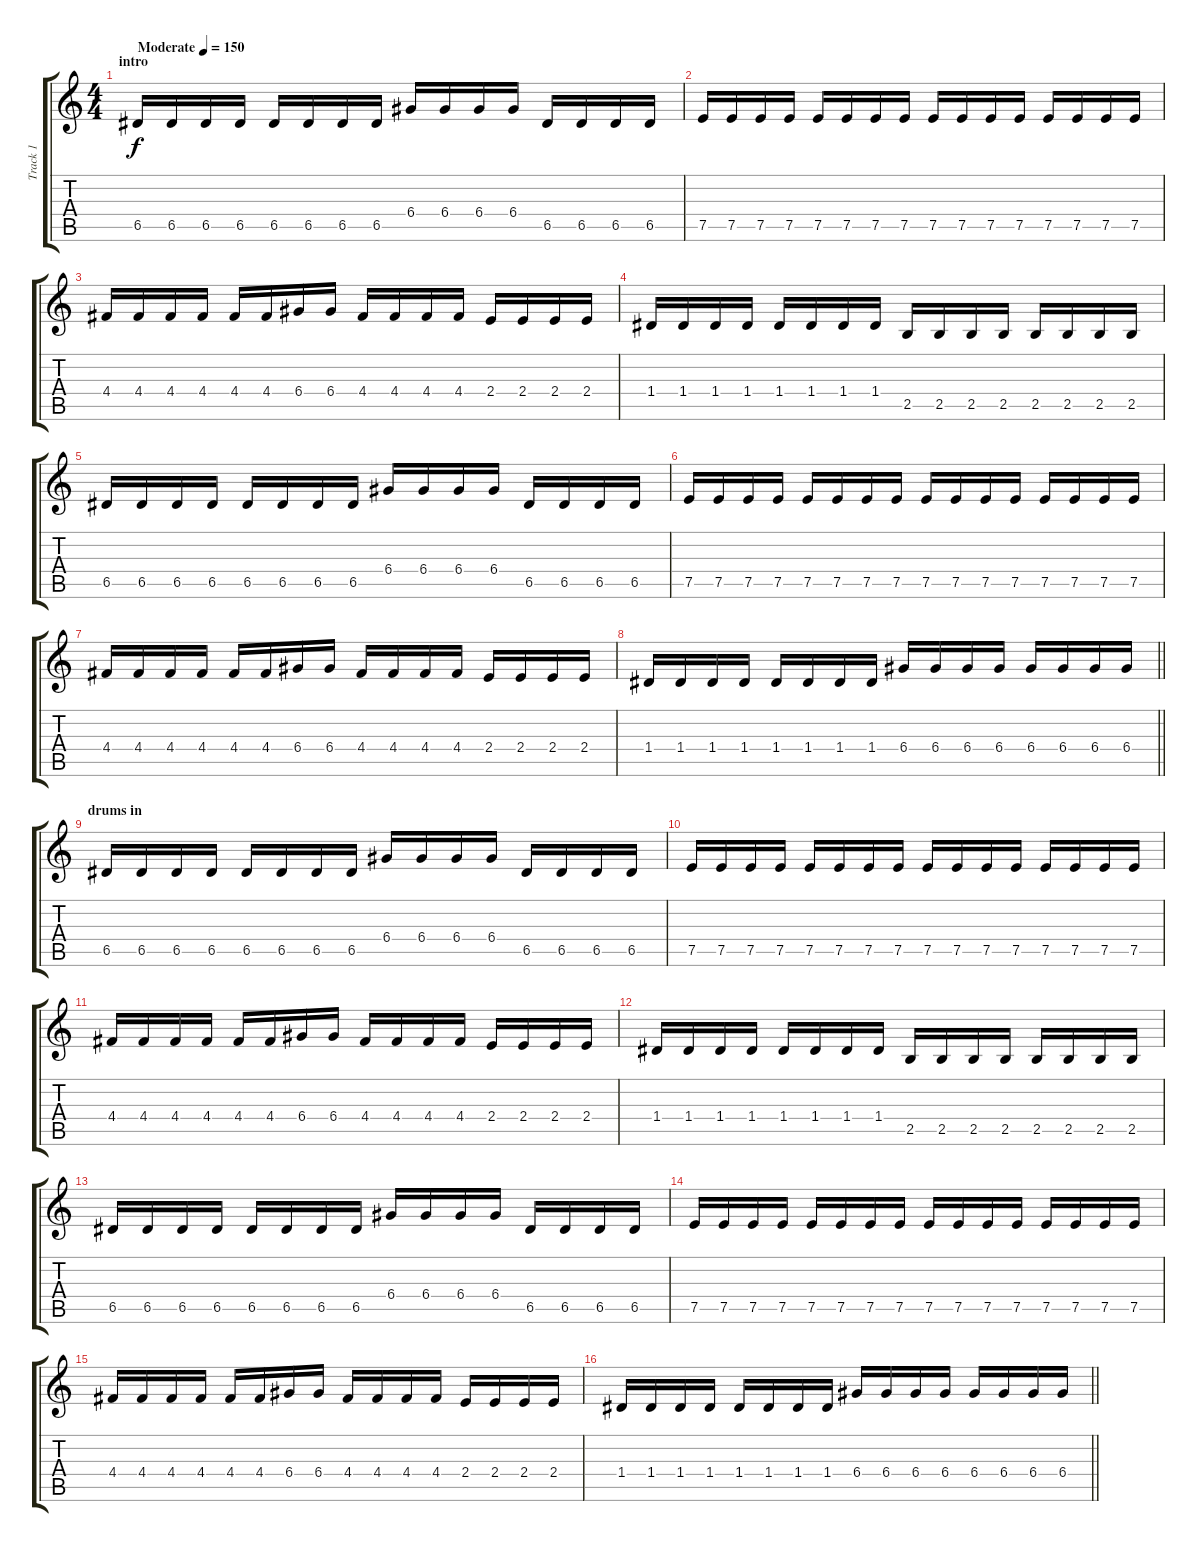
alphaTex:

\track ("Track 1" "Track 1") {instrument distortionguitar}
\staff {score tabs}
\tuning (E4 B3 G3 D3 A2 E2) {hide}
\ts (4 4)
\section ("" "intro")
\tempo (150 "Moderate")
\clef g2
\ks c
6.5.16{dy f instrument distortionguitar} 6.5.16 6.5.16 6.5.16 6.5.16 6.5.16 6.5.16 6.5.16 6.4.16 6.4.16 6.4.16 6.4.16 6.5.16 6.5.16 6.5.16 6.5.16 |
7.5.16 7.5.16 7.5.16 7.5.16 7.5.16 7.5.16 7.5.16 7.5.16 7.5.16 7.5.16 7.5.16 7.5.16 7.5.16 7.5.16 7.5.16 7.5.16 |
4.4.16 4.4.16 4.4.16 4.4.16 4.4.16 4.4.16 6.4.16 6.4.16 4.4.16 4.4.16 4.4.16 4.4.16 2.4.16 2.4.16 2.4.16 2.4.16 |
1.4.16 1.4.16 1.4.16 1.4.16 1.4.16 1.4.16 1.4.16 1.4.16 2.5.16 2.5.16 2.5.16 2.5.16 2.5.16 2.5.16 2.5.16 2.5.16 |
6.5.16 6.5.16 6.5.16 6.5.16 6.5.16 6.5.16 6.5.16 6.5.16 6.4.16 6.4.16 6.4.16 6.4.16 6.5.16 6.5.16 6.5.16 6.5.16 |
7.5.16 7.5.16 7.5.16 7.5.16 7.5.16 7.5.16 7.5.16 7.5.16 7.5.16 7.5.16 7.5.16 7.5.16 7.5.16 7.5.16 7.5.16 7.5.16 |
4.4.16 4.4.16 4.4.16 4.4.16 4.4.16 4.4.16 6.4.16 6.4.16 4.4.16 4.4.16 4.4.16 4.4.16 2.4.16 2.4.16 2.4.16 2.4.16 |
\barLineRight lightlight
1.4.16 1.4.16 1.4.16 1.4.16 1.4.16 1.4.16 1.4.16 1.4.16 6.4.16 6.4.16 6.4.16 6.4.16 6.4.16 6.4.16 6.4.16 6.4.16 |
\section ("" "drums in")
6.5.16 6.5.16 6.5.16 6.5.16 6.5.16 6.5.16 6.5.16 6.5.16 6.4.16 6.4.16 6.4.16 6.4.16 6.5.16 6.5.16 6.5.16 6.5.16 |
7.5.16 7.5.16 7.5.16 7.5.16 7.5.16 7.5.16 7.5.16 7.5.16 7.5.16 7.5.16 7.5.16 7.5.16 7.5.16 7.5.16 7.5.16 7.5.16 |
4.4.16 4.4.16 4.4.16 4.4.16 4.4.16 4.4.16 6.4.16 6.4.16 4.4.16 4.4.16 4.4.16 4.4.16 2.4.16 2.4.16 2.4.16 2.4.16 |
1.4.16 1.4.16 1.4.16 1.4.16 1.4.16 1.4.16 1.4.16 1.4.16 2.5.16 2.5.16 2.5.16 2.5.16 2.5.16 2.5.16 2.5.16 2.5.16 |
6.5.16 6.5.16 6.5.16 6.5.16 6.5.16 6.5.16 6.5.16 6.5.16 6.4.16 6.4.16 6.4.16 6.4.16 6.5.16 6.5.16 6.5.16 6.5.16 |
7.5.16 7.5.16 7.5.16 7.5.16 7.5.16 7.5.16 7.5.16 7.5.16 7.5.16 7.5.16 7.5.16 7.5.16 7.5.16 7.5.16 7.5.16 7.5.16 |
4.4.16 4.4.16 4.4.16 4.4.16 4.4.16 4.4.16 6.4.16 6.4.16 4.4.16 4.4.16 4.4.16 4.4.16 2.4.16 2.4.16 2.4.16 2.4.16 |
\barLineRight lightlight
1.4.16 1.4.16 1.4.16 1.4.16 1.4.16 1.4.16 1.4.16 1.4.16 6.4.16 6.4.16 6.4.16 6.4.16 6.4.16 6.4.16 6.4.16 6.4.16
